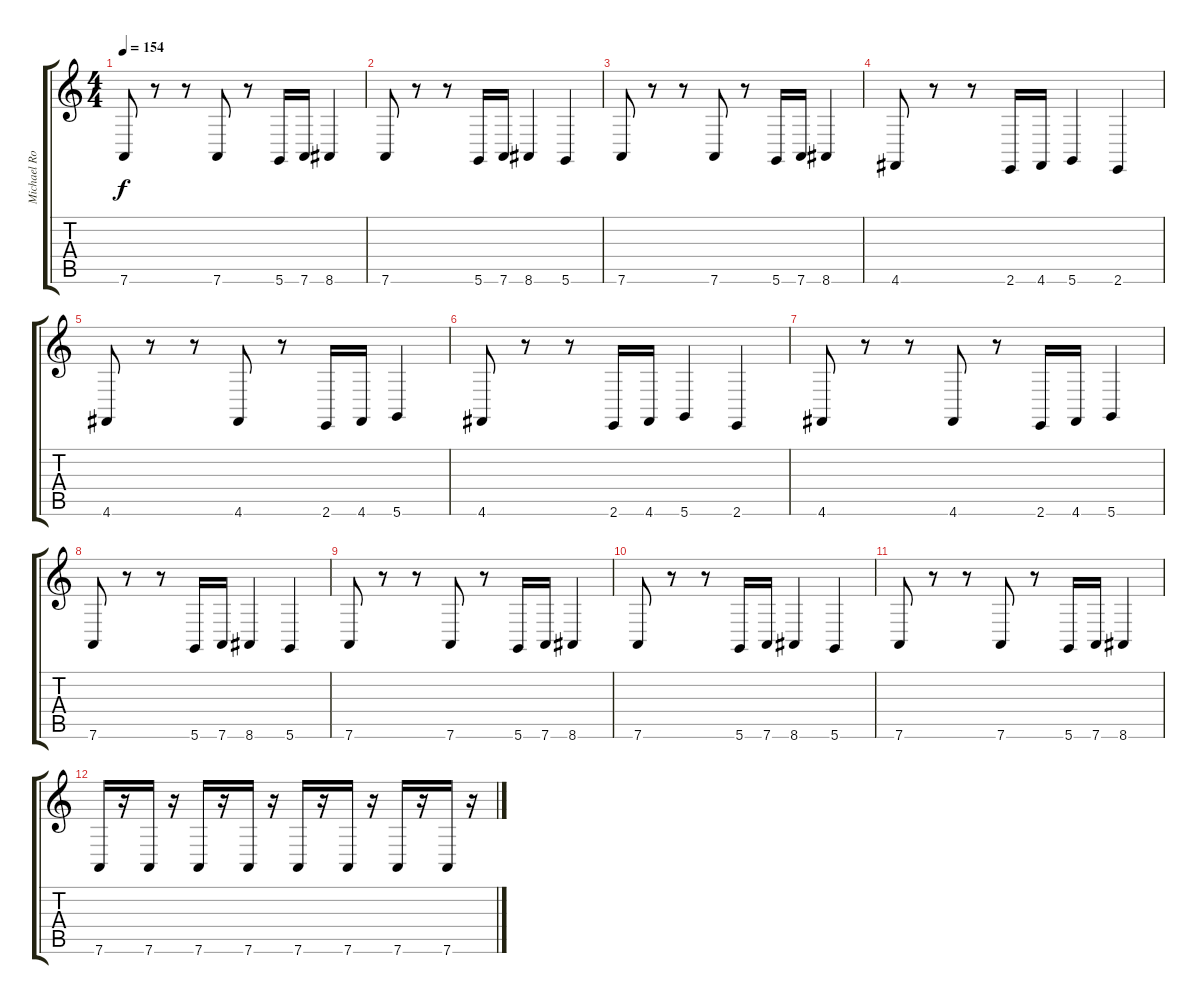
\track ("Michael Romeo (guitar)" "Michael Ro") {instrument lead2sawtooth}
\staff {score tabs}
\tuning (D4 A3 F3 C3 G2 D2) {hide}
\ts (4 4)
\tempo 154
\clef g2
\ks c
7.6.8{dy f} r.8 r.8 7.6.8 r.8 5.6.16 7.6.16 8.6.4 |
7.6.8 r.8 r.8 5.6.16 7.6.16 8.6.4 5.6.4 |
7.6.8 r.8 r.8 7.6.8 r.8 5.6.16 7.6.16 8.6.4 |
4.6.8 r.8 r.8 2.6.16 4.6.16 5.6.4 2.6.4 |
4.6.8 r.8 r.8 4.6.8 r.8 2.6.16 4.6.16 5.6.4 |
4.6.8 r.8 r.8 2.6.16 4.6.16 5.6.4 2.6.4 |
4.6.8 r.8 r.8 4.6.8 r.8 2.6.16 4.6.16 5.6.4 |
7.6.8 r.8 r.8 5.6.16 7.6.16 8.6.4 5.6.4 |
7.6.8 r.8 r.8 7.6.8 r.8 5.6.16 7.6.16 8.6.4 |
7.6.8 r.8 r.8 5.6.16 7.6.16 8.6.4 5.6.4 |
7.6.8 r.8 r.8 7.6.8 r.8 5.6.16 7.6.16 8.6.4 |
7.6.16 r.16 7.6.16 r.16 7.6.16 r.16 7.6.16 r.16 7.6.16 r.16 7.6.16 r.16 7.6.16 r.16 7.6.16 r.16
